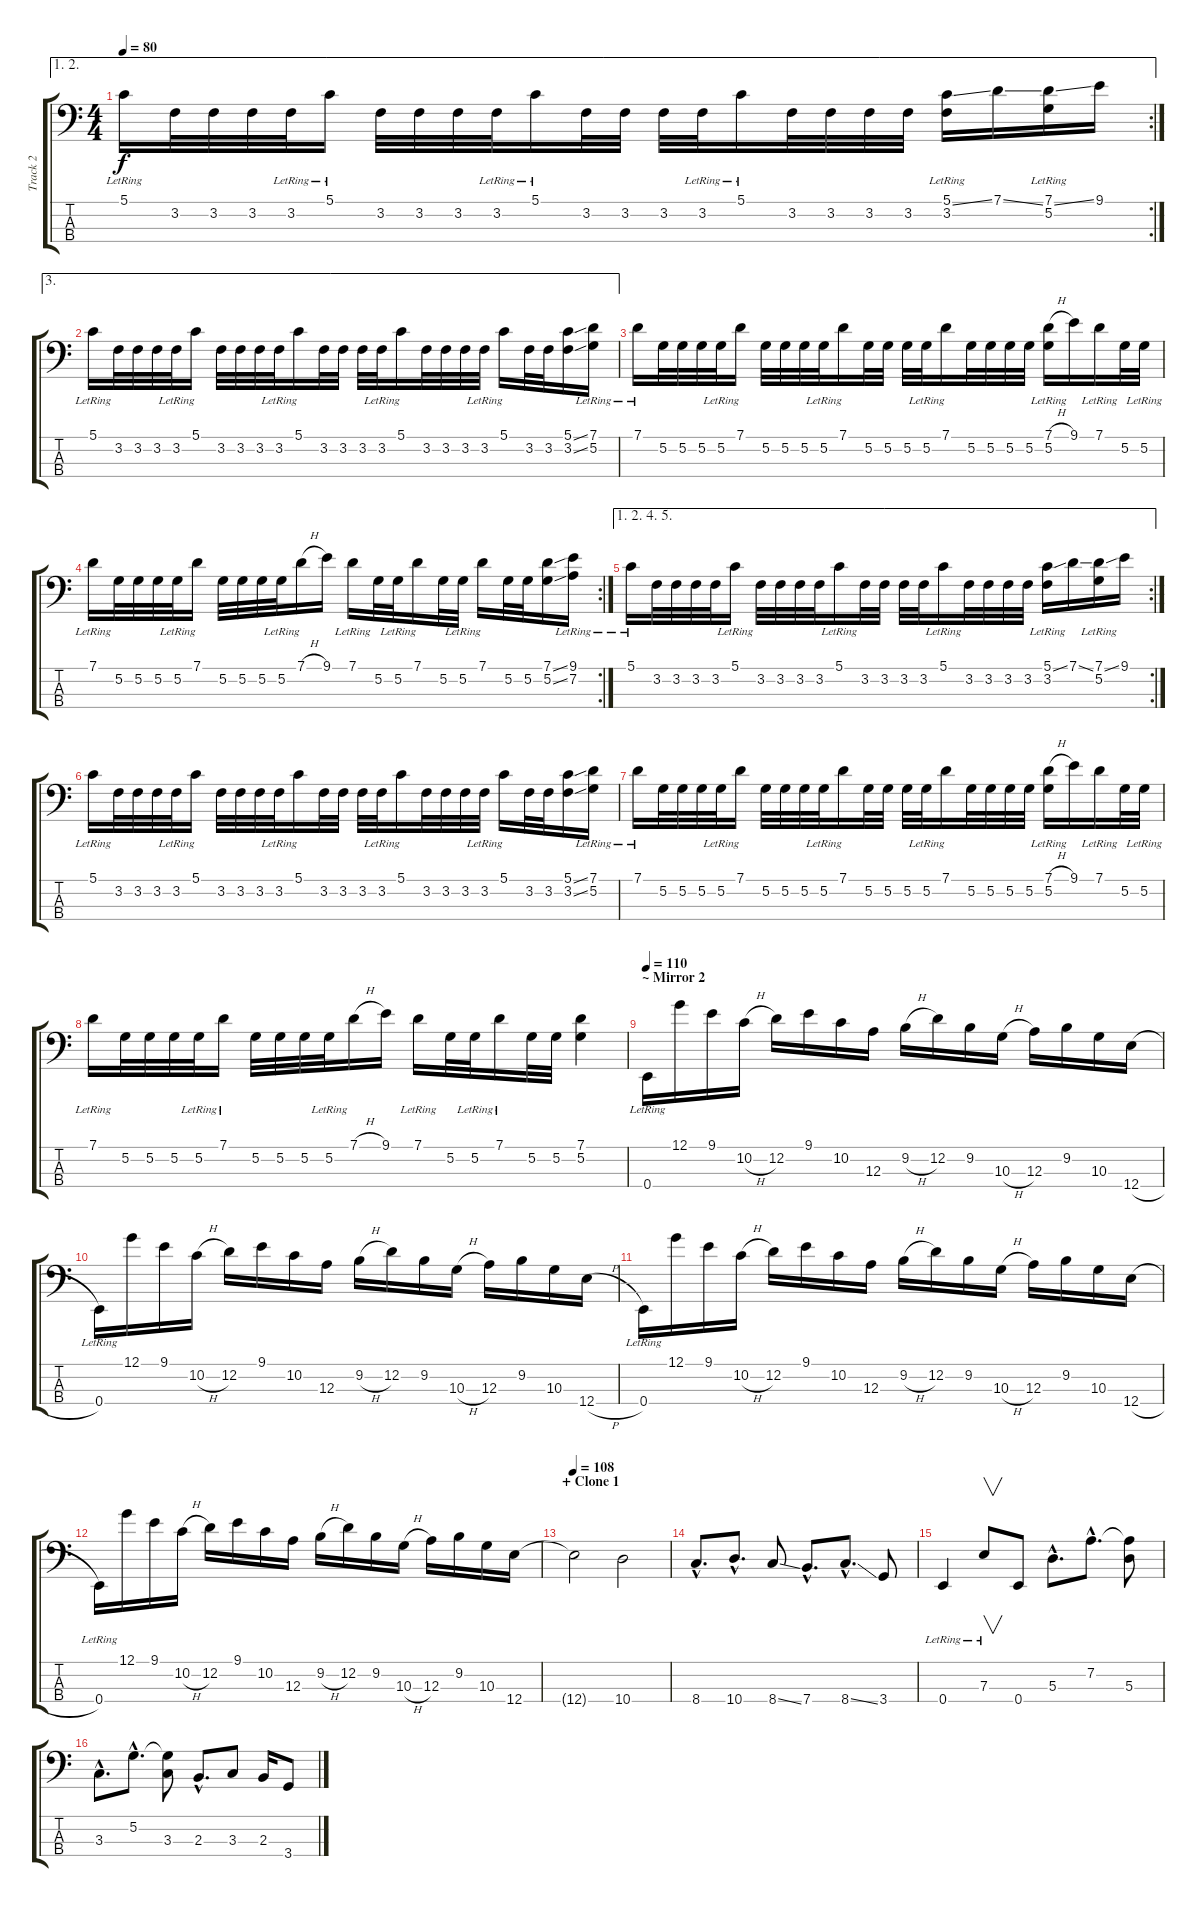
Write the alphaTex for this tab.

\track ("Track 2" "Track 2") {instrument electricbassfinger}
\staff {score tabs}
\tuning (G2 D2 A1 E1) {hide}
\ae (1 2)
\rc 2
\ts (4 4)
\tempo 80
\clef f4
\ks c
5.1{lr}.16{dy f} 3.2.32 3.2.32 3.2.32 3.2{lr}.32 5.1{lr}.16 3.2.32 3.2.32 3.2.32 3.2{lr}.32 5.1{lr}.16 3.2.32 3.2.32 3.2.32 3.2{lr}.32 5.1{lr}.16 3.2.32 3.2.32 3.2.32 3.2.32 (5.1{ss} 3.2{lr}).16 7.1{ss}.16 (7.1{ss} 5.2{lr}).16 9.1.16 |
\ae 3
5.1{lr}.16 3.2.32 3.2.32 3.2.32 3.2{lr}.32 5.1{lr}.16 3.2.32 3.2.32 3.2.32 3.2{lr}.32 5.1{lr}.16 3.2.32 3.2.32 3.2.32 3.2{lr}.32 5.1{lr}.16 3.2.32 3.2.32 3.2.32 3.2{lr}.32 5.1{lr}.16 3.2.32 3.2.32 (5.1{ss} 3.2{ss}).16 (7.1 5.2{lr}).16 |
7.1{lr}.16 5.2.32 5.2.32 5.2.32 5.2{lr}.32 7.1{lr}.16 5.2.32 5.2.32 5.2.32 5.2{lr}.32 7.1{lr}.16 5.2.32 5.2.32 5.2.32 5.2{lr}.32 7.1{lr}.16 5.2.32 5.2.32 5.2.32 5.2.32 (7.1{h} 5.2{lr}).16 9.1.16 7.1{lr}.16 5.2.32 5.2{lr}.32 |
\rc 2
7.1{lr}.16 5.2.32 5.2.32 5.2.32 5.2{lr}.32 7.1{lr}.16 5.2.32 5.2.32 5.2.32 5.2{lr}.32 7.1{h}.16 9.1.16 7.1{lr}.16 5.2.32 5.2{lr}.32 7.1{lr}.16 5.2.32 5.2{lr}.32 7.1{lr}.16 5.2.32 5.2.32 (7.1{ss} 5.2{ss}).16 (9.1 7.2{lr}).16 |
\ae (1 2 4 5)
\rc 2
5.1{lr}.16 3.2.32 3.2.32 3.2.32 3.2.32 5.1{lr}.16 3.2.32 3.2.32 3.2.32 3.2.32 5.1{lr}.16 3.2.32 3.2.32 3.2.32 3.2.32 5.1{lr}.16 3.2.32 3.2.32 3.2.32 3.2.32 (5.1{ss} 3.2{lr}).16 7.1{ss}.16 (7.1{ss} 5.2{lr}).16 9.1.16 |
5.1{lr}.16 3.2.32 3.2.32 3.2.32 3.2{lr}.32 5.1{lr}.16 3.2.32 3.2.32 3.2.32 3.2{lr}.32 5.1{lr}.16 3.2.32 3.2.32 3.2.32 3.2{lr}.32 5.1{lr}.16 3.2.32 3.2.32 3.2.32 3.2{lr}.32 5.1{lr}.16 3.2.32 3.2.32 (5.1{ss} 3.2{ss}).16 (7.1 5.2{lr}).16 |
7.1{lr}.16 5.2.32 5.2.32 5.2.32 5.2{lr}.32 7.1{lr}.16 5.2.32 5.2.32 5.2.32 5.2{lr}.32 7.1{lr}.16 5.2.32 5.2.32 5.2.32 5.2{lr}.32 7.1{lr}.16 5.2.32 5.2.32 5.2.32 5.2.32 (7.1{h} 5.2{lr}).16 9.1.16 7.1{lr}.16 5.2.32 5.2{lr}.32 |
7.1{lr}.16 5.2.32 5.2.32 5.2.32 5.2{lr}.32 7.1{lr}.16 5.2.32 5.2.32 5.2.32 5.2{lr}.32 7.1{h}.16 9.1.16 7.1{lr}.16 5.2.32 5.2{lr}.32 7.1{lr}.16 5.2.32 5.2.32 (7.1 5.2).4 |
\section ("" "~ Mirror 2")
\tempo 110
0.4{lr}.16 12.1.16 9.1.16 10.2{h}.16 12.2.16 9.1.16 10.2.16 12.3.16 9.2{h}.16 12.2.16 9.2.16 10.3{h}.16 12.3.16 9.2.16 10.3.16 12.4{h}.16 |
0.4{lr}.16 12.1.16 9.1.16 10.2{h}.16 12.2.16 9.1.16 10.2.16 12.3.16 9.2{h}.16 12.2.16 9.2.16 10.3{h}.16 12.3.16 9.2.16 10.3.16 12.4{h}.16 |
0.4{lr}.16 12.1.16 9.1.16 10.2{h}.16 12.2.16 9.1.16 10.2.16 12.3.16 9.2{h}.16 12.2.16 9.2.16 10.3{h}.16 12.3.16 9.2.16 10.3.16 12.4{h}.16 |
0.4{lr}.16 12.1.16 9.1.16 10.2{h}.16 12.2.16 9.1.16 10.2.16 12.3.16 9.2{h}.16 12.2.16 9.2.16 10.3{h}.16 12.3.16 9.2.16 10.3.16 12.4.16 |
\section ("" "+ Clone 1")
\tempo 108
12.4{t}.2 10.4.2 |
8.4{hac}.8{d} 10.4{hac}.8{d} 8.4{ss}.8 7.4{hac}.8{d} 8.4{ss hac}.8{d} 3.4.8 |
0.4{lr}.4 7.3{lr}.8{v} 0.4.8 5.3{hac}.8{d} 7.2{hac}.8{d} (7.2{t} 5.3).8 |
3.3{hac}.8{d} 5.2{hac}.8{d} (5.2{t} 3.3).8 2.3{hac}.8{d} 3.3.8 2.3.16 3.4.8
